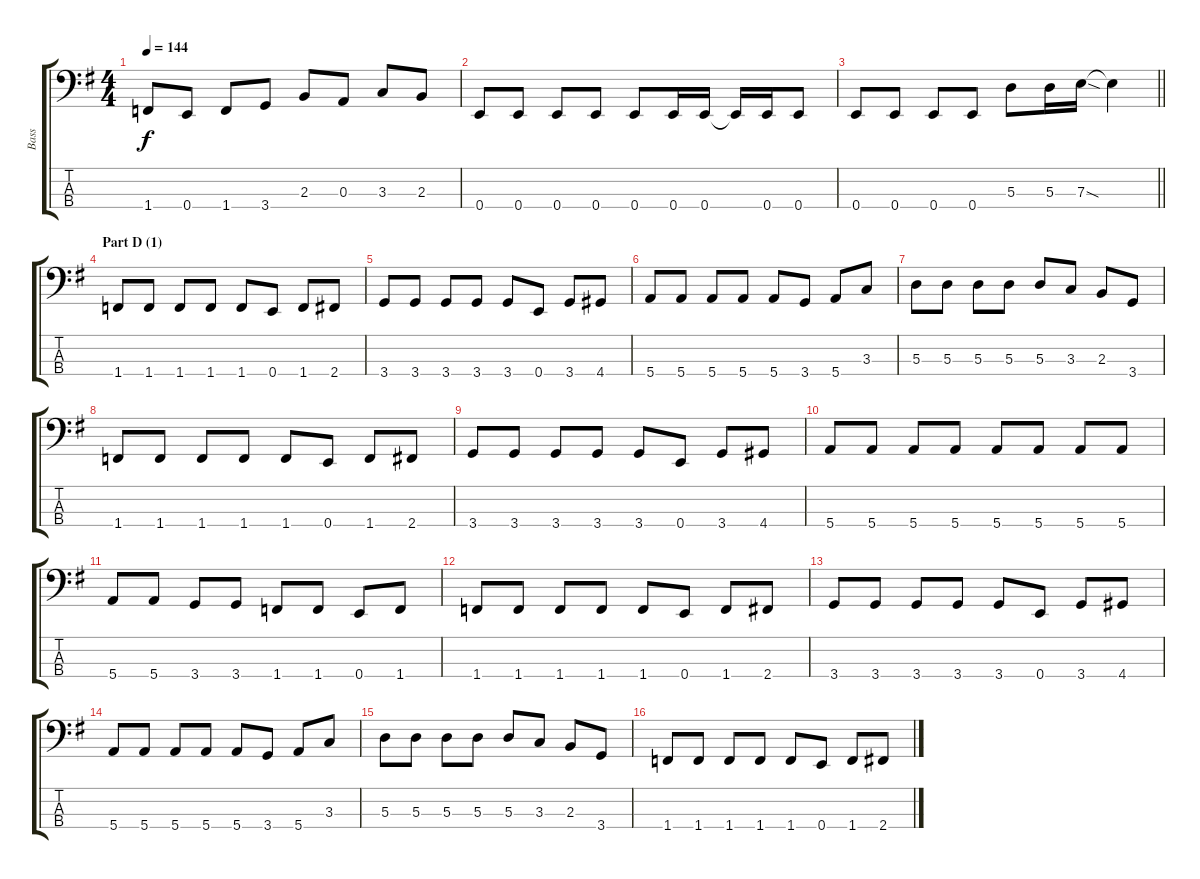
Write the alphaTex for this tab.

\track ("Bass" "Bass") {instrument electricbasspick}
\staff {score tabs}
\tuning (G2 D2 A1 E1) {hide}
\ts (4 4)
\tempo 144
\clef f4
\ks g
1.4.8{dy f} 0.4.8 1.4.8 3.4.8 2.3.8 0.3.8 3.3.8 2.3.8 |
0.4.8 0.4.8 0.4.8 0.4.8 0.4.8 0.4.16 0.4.16 0.4{t}.16 0.4.16 0.4.8 |
\barLineRight lightlight
0.4.8 0.4.8 0.4.8 0.4.8 5.3.8 5.3.16 7.3{sod}.16 7.3{t}.4 |
\section ("" "Part D (1)")
1.4.8 1.4.8 1.4.8 1.4.8 1.4.8 0.4.8 1.4.8 2.4.8 |
3.4.8 3.4.8 3.4.8 3.4.8 3.4.8 0.4.8 3.4.8 4.4.8 |
5.4.8 5.4.8 5.4.8 5.4.8 5.4.8 3.4.8 5.4.8 3.3.8 |
5.3.8 5.3.8 5.3.8 5.3.8 5.3.8 3.3.8 2.3.8 3.4.8 |
1.4.8 1.4.8 1.4.8 1.4.8 1.4.8 0.4.8 1.4.8 2.4.8 |
3.4.8 3.4.8 3.4.8 3.4.8 3.4.8 0.4.8 3.4.8 4.4.8 |
5.4.8 5.4.8 5.4.8 5.4.8 5.4.8 5.4.8 5.4.8 5.4.8 |
5.4.8 5.4.8 3.4.8 3.4.8 1.4.8 1.4.8 0.4.8 1.4.8 |
1.4.8 1.4.8 1.4.8 1.4.8 1.4.8 0.4.8 1.4.8 2.4.8 |
3.4.8 3.4.8 3.4.8 3.4.8 3.4.8 0.4.8 3.4.8 4.4.8 |
5.4.8 5.4.8 5.4.8 5.4.8 5.4.8 3.4.8 5.4.8 3.3.8 |
5.3.8 5.3.8 5.3.8 5.3.8 5.3.8 3.3.8 2.3.8 3.4.8 |
1.4.8 1.4.8 1.4.8 1.4.8 1.4.8 0.4.8 1.4.8 2.4.8
